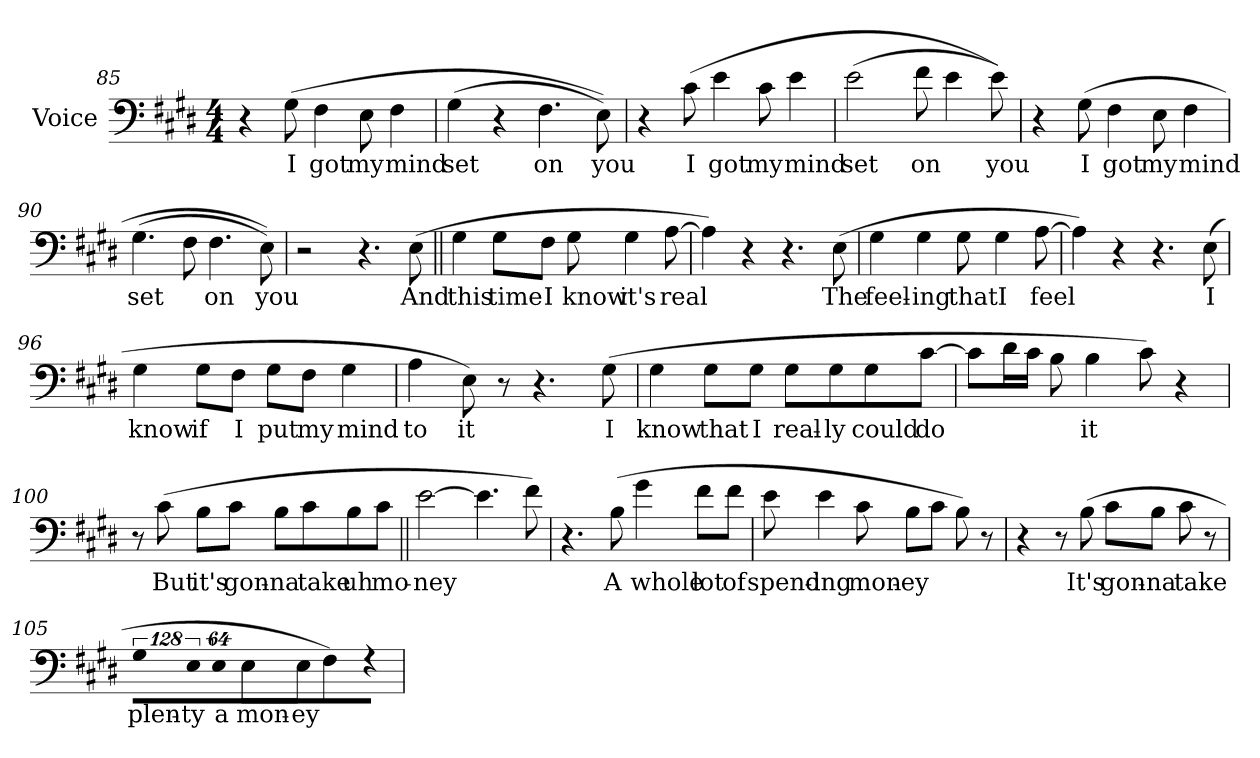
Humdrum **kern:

**kern	**text
*part1	*part1
*staff1	*staff1
*I"Voice	*
*I'Voice	*
*clefF4	*
*k[f#c#g#d#]	*
*E:	*
*M4/4	*
=85	=85
4r	.
!	!LO:LY:b:color=#000000
(8G#i\	I
!	!LO:LY:b:color=#000000
4F#i\	got
!	!LO:LY:b:color=#000000
8Ei\	my
!	!LO:LY:b:color=#000000
4F#i\	mind
=86	=86
!	!LO:LY:b:color=#000000
(4G#i\	set
4r	.
!	!LO:LY:b:color=#000000
4.F#i\	on
!	!LO:LY:b:color=#000000
8Ei\))	you
=87	=87
4r	.
!	!LO:LY:b:color=#000000
(8c#i\	I
!	!LO:LY:b:color=#000000
4ei\	got
!	!LO:LY:b:color=#000000
8c#i\	my
!	!LO:LY:b:color=#000000
4ei\	mind
!!LO:LB:g=z
=88	=88
!	!LO:LY:b:color=#000000
(2ei\	set
!	!LO:LY:b:color=#000000
8f#i\	on
4ei\	.
!	!LO:LY:b:color=#000000
8ei\))	you
=89	=89
4r	.
!	!LO:LY:b:color=#000000
(8G#i\	I
!	!LO:LY:b:color=#000000
4F#i\	got
!	!LO:LY:b:color=#000000
8Ei\	my
!	!LO:LY:b:color=#000000
4F#i\	mind
=90	=90
!	!LO:LY:b:color=#000000
(4.G#i\	set
8F#i\	.
!	!LO:LY:b:color=#000000
4.F#i\	on
!	!LO:LY:b:color=#000000
8Ei\))	you
=91	=91
2r	.
4.r	.
!	!LO:LY:b:color=#000000
(8Ei\	And
=92||	=92||
!	!LO:LY:b:color=#000000
4G#i\	this
!	!LO:LY:b:color=#000000
8G#i\L	time
!	!LO:LY:b:color=#000000
8F#i\J	I
!	!LO:LY:b:color=#000000
8G#i\	know
!	!LO:LY:b:color=#000000
4G#i\	it's
!	!LO:LY:b:color=#000000
[8Ai\	real
!!LO:PB:g=z
=93	=93
4Ai\])	.
4r	.
4.r	.
!	!LO:LY:b:color=#000000
(8Ei\	The
=94	=94
!	!LO:LY:b:color=#000000
4G#i\	feel-
!	!LO:LY:b:color=#000000
4G#i\	-ing
!	!LO:LY:b:color=#000000
8G#i\	that
!	!LO:LY:b:color=#000000
4G#i\	I
!	!LO:LY:b:color=#000000
[8Ai\	feel
=95	=95
4Ai\])	.
4r	.
4.r	.
!	!LO:LY:b:color=#000000
(8Ei\	I
=96	=96
!	!LO:LY:b:color=#000000
4G#i\	know
!	!LO:LY:b:color=#000000
8G#i\L	if
!	!LO:LY:b:color=#000000
8F#i\J	I
!	!LO:LY:b:color=#000000
8G#i\L	put
!	!LO:LY:b:color=#000000
8F#i\J	my
!	!LO:LY:b:color=#000000
4G#i\	mind
=97	=97
!	!LO:LY:b:color=#000000
4Ai\	to
!	!LO:LY:b:color=#000000
8Ei\)	it
8r	.
4.r	.
!	!LO:LY:b:color=#000000
(8G#i\	I
!!LO:LB:g=z
=98	=98
!	!LO:LY:b:color=#000000
4G#i\	know
!	!LO:LY:b:color=#000000
8G#i\L	that
!	!LO:LY:b:color=#000000
8G#i\J	I
!	!LO:LY:b:color=#000000
8G#i\L	real-
!	!LO:LY:b:color=#000000
8G#i\	-ly
!	!LO:LY:b:color=#000000
8G#i\	could
!	!LO:LY:b:color=#000000
[8c#i\J	do
=99	=99
8c#i\L]	.
16d#i\L	.
16c#i\JJ	.
8Bi\	.
!	!LO:LY:b:color=#000000
4Bi\	it
8c#i\)	.
4r	.
=100	=100
8r	.
!	!LO:LY:b:color=#000000
(8c#i\	But
!	!LO:LY:b:color=#000000
8Bi\L	it's
!	!LO:LY:b:color=#000000
8c#i\J	gon-
!	!LO:LY:b:color=#000000
8Bi\L	-na
!	!LO:LY:b:color=#000000
8c#i\	take
!	!LO:LY:b:color=#000000
8Bi\	uh
!	!LO:LY:b:color=#000000
8c#i\J	mo-
=101||	=101||
!	!LO:LY:b:color=#000000
[2ei\	-ney
4.ei\]	.
8f#i\)	.
!!LO:LB:g=z
=102	=102
4.r	.
!	!LO:LY:b:color=#000000
(8Bi\	A
!	!LO:LY:b:color=#000000
4g#i\	whole
!	!LO:LY:b:color=#000000
8f#i\L	lot
!	!LO:LY:b:color=#000000
8f#i\J	of
=103	=103
!	!LO:LY:b:color=#000000
8ei\	spend-
!	!LO:LY:b:color=#000000
4ei\	-ing
!	!LO:LY:b:color=#000000
8c#i\	mon-
!	!LO:LY:b:color=#000000
8Bi\L	-ey
8c#i\J	.
8Bi\)	.
8r	.
=104	=104
4r	.
8r	.
!	!LO:LY:b:color=#000000
(8Bi\	It's
!	!LO:LY:b:color=#000000
8c#i\L	gon-
!	!LO:LY:b:color=#000000
8Bi\J	-na
!	!LO:LY:b:color=#000000
8c#i\	take
8r	.
=105	=105
!LO:N:vis=8	!
!	!LO:LY:b:color=#000000
1024%85G#i\L	plen-
!LO:N:vis=8	!
!	!LO:LY:b:color=#000000
1024%85Ei\	-ty
!LO:N:vis=8	!
!	!LO:LY:b:color=#000000
512%43Ei\J	a
!	!LO:LY:b:color=#000000
8Ei\L	mon-
!	!LO:LY:b:color=#000000
8Ei\J	-ey
4F#i\)	.
4r	.
=	=
*-	*-
